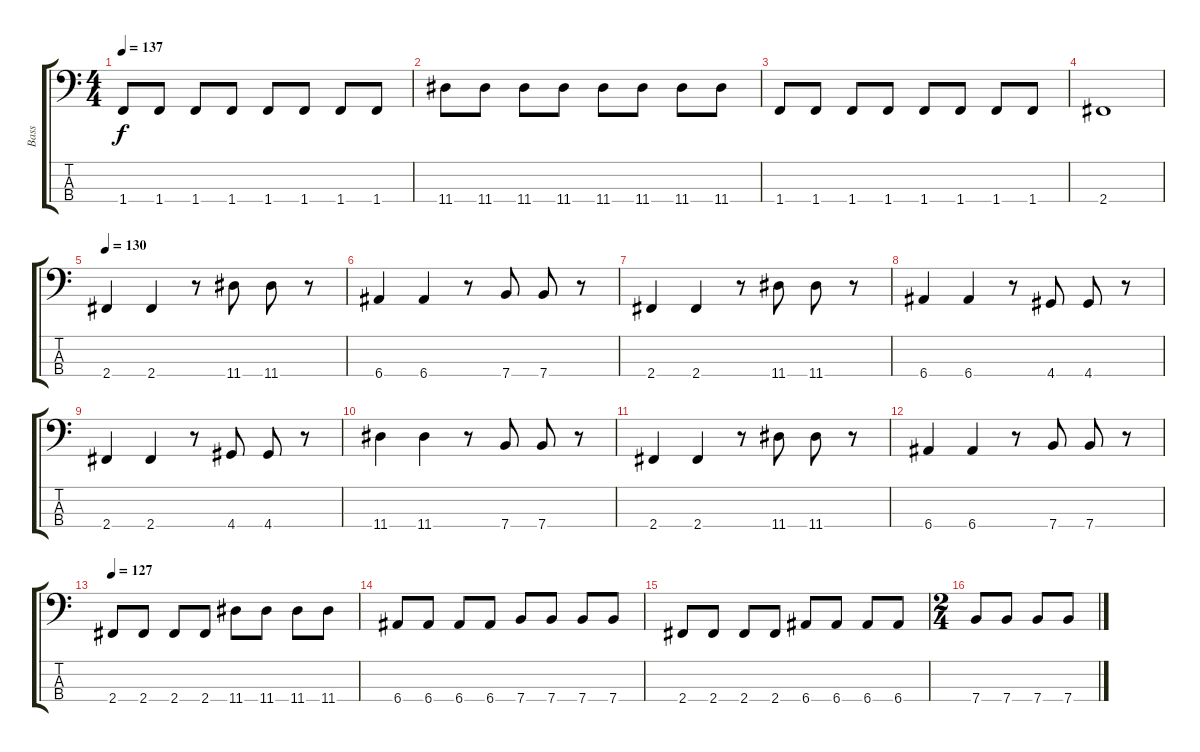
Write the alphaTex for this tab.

\track ("Bass" "Bass") {instrument electricbasspick}
\staff {score tabs}
\tuning (G2 D2 A1 E1) {hide}
\ts (4 4)
\tempo 137
\clef f4
\ks c
1.4.8{dy f} 1.4.8 1.4.8 1.4.8 1.4.8 1.4.8 1.4.8 1.4.8 |
11.4.8 11.4.8 11.4.8 11.4.8 11.4.8 11.4.8 11.4.8 11.4.8 |
1.4.8 1.4.8 1.4.8 1.4.8 1.4.8 1.4.8 1.4.8 1.4.8 |
2.4.1 |
\tempo 130
2.4.4 2.4.4 r.8 11.4.8 11.4.8 r.8 |
6.4.4 6.4.4 r.8 7.4.8 7.4.8 r.8 |
2.4.4 2.4.4 r.8 11.4.8 11.4.8 r.8 |
6.4.4 6.4.4 r.8 4.4.8 4.4.8 r.8 |
2.4.4 2.4.4 r.8 4.4.8 4.4.8 r.8 |
11.4.4 11.4.4 r.8 7.4.8 7.4.8 r.8 |
2.4.4 2.4.4 r.8 11.4.8 11.4.8 r.8 |
6.4.4 6.4.4 r.8 7.4.8 7.4.8 r.8 |
\tempo 127
2.4.8 2.4.8 2.4.8 2.4.8 11.4.8 11.4.8 11.4.8 11.4.8 |
6.4.8 6.4.8 6.4.8 6.4.8 7.4.8 7.4.8 7.4.8 7.4.8 |
2.4.8 2.4.8 2.4.8 2.4.8 6.4.8 6.4.8 6.4.8 6.4.8 |
\ts (2 4)
7.4.8 7.4.8 7.4.8 7.4.8
